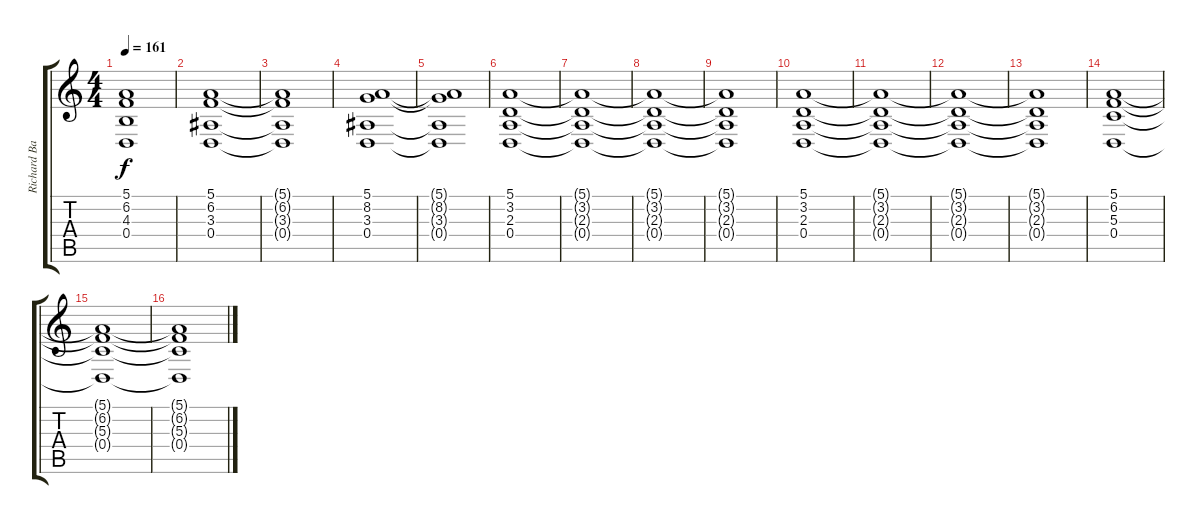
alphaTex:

\track ("Richard Barbieri (Keys)" "Richard Ba") {instrument synthstrings2}
\staff {score tabs}
\tuning (E4 B3 G3 D3 A2 D2) {hide}
\ts (4 4)
\tempo 161
\clef g2
\ks c
(5.1{t} 6.2{t} 4.3{t} 0.4{t}).1{dy f} |
(5.1 6.2 3.3 0.4).1 |
(5.1{t} 6.2{t} 3.3{t} 0.4{t}).1 |
(5.1 8.2 3.3 0.4).1 |
(5.1{t} 8.2{t} 3.3{t} 0.4{t}).1 |
(5.1 3.2 2.3 0.4).1{instrument stringensemble2} |
(5.1{t} 3.2{t} 2.3{t} 0.4{t}).1 |
(5.1{t} 3.2{t} 2.3{t} 0.4{t}).1 |
(5.1{t} 3.2{t} 2.3{t} 0.4{t}).1 |
(5.1 3.2 2.3 0.4).1 |
(5.1{t} 3.2{t} 2.3{t} 0.4{t}).1 |
(5.1{t} 3.2{t} 2.3{t} 0.4{t}).1 |
(5.1{t} 3.2{t} 2.3{t} 0.4{t}).1 |
(5.1 6.2 5.3 0.4).1 |
(5.1{t} 6.2{t} 5.3{t} 0.4{t}).1 |
(5.1{t} 6.2{t} 5.3{t} 0.4{t}).1
